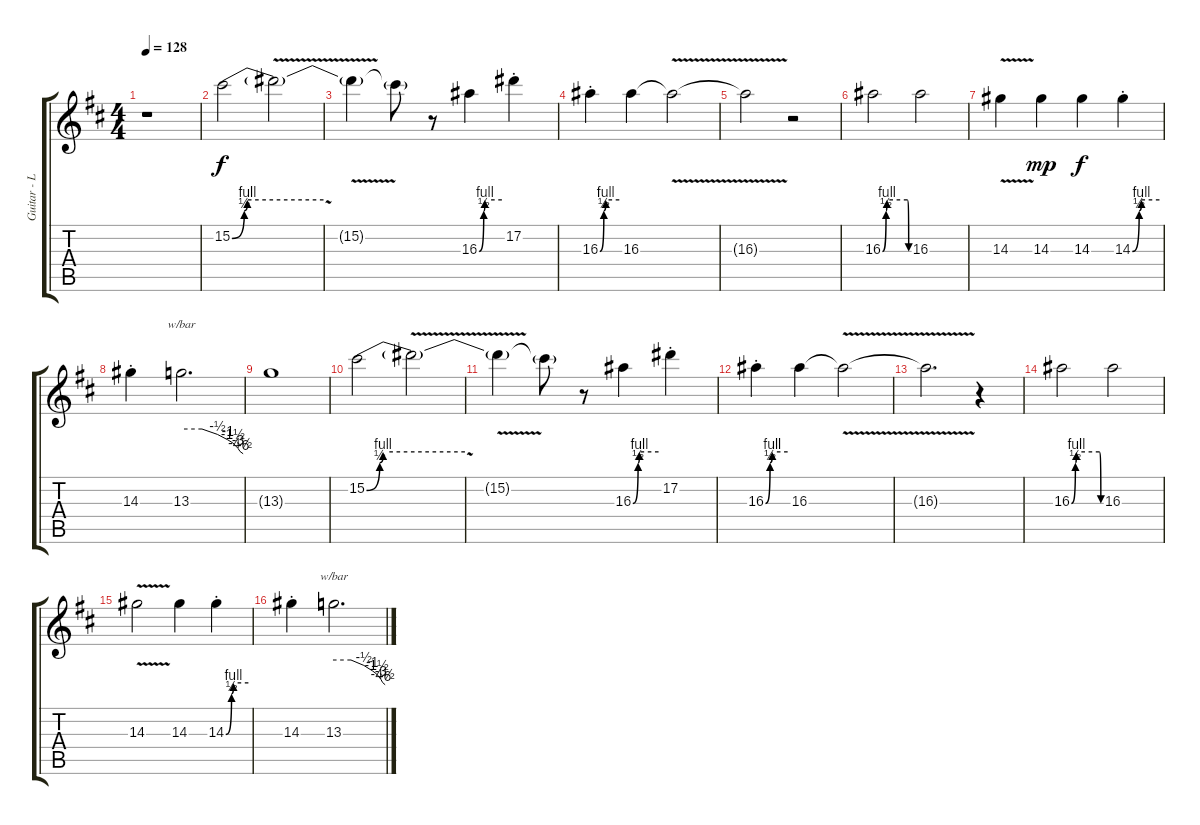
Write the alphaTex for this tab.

\track ("Guitar - Lead I" "Guitar - L") {instrument distortionguitar}
\staff {score tabs}
\tuning (Eb4 Bb3 Gb3 Db3 Ab2 Eb2) {hide}
\ts (4 4)
\tempo 128
\clef g2
\ks bminor
r.1{dy f} |
15.2{be (custom 0 0 8 2 10 4 60 4)}.2 15.2{v t}.2 |
15.2{t}.4 15.2{t}.8 r.8 16.3{be (custom 0 0 12 2 15 4 60 4)}.4 17.2{st}.4 |
16.3{be (custom 0 0 12 2 18 4 60 4) st}.4 16.3.4 16.3{v t}.2 |
16.3{v t}.2 r.2 |
16.3{be (custom 0 0 8 2 10 4 57 4 60 0)}.2 16.3.2 |
14.3{v}.4 14.3.4{dy mp} 14.3.4{dy f} 14.3{be (custom 0 0 15 2 20 4 60 4) st}.4 |
14.3{st}.4 13.3.2{d tbe (custom default 0 0 20 0 35 -2 45 -4 50 -6 55 -12 57 -18 60 -24)} |
13.3{t}.1 |
15.2{be (custom 0 0 8 2 10 4 60 4)}.2 15.2{v t}.2 |
15.2{t}.4 15.2{t}.8 r.8 16.3{be (custom 0 0 12 2 15 4 60 4)}.4 17.2{st}.4 |
16.3{be (custom 0 0 12 2 18 4 60 4) st}.4 16.3.4 16.3{v t}.2 |
16.3{v t}.2{d} r.4 |
16.3{be (custom 0 0 8 2 10 4 57 4 60 0)}.2 16.3.2 |
14.3{v}.2 14.3.4 14.3{be (custom 0 0 15 2 20 4 60 4) st}.4 |
14.3{st}.4 13.3.2{d tbe (custom default 0 0 20 0 35 -2 45 -4 50 -6 55 -12 57 -18 60 -24)}
